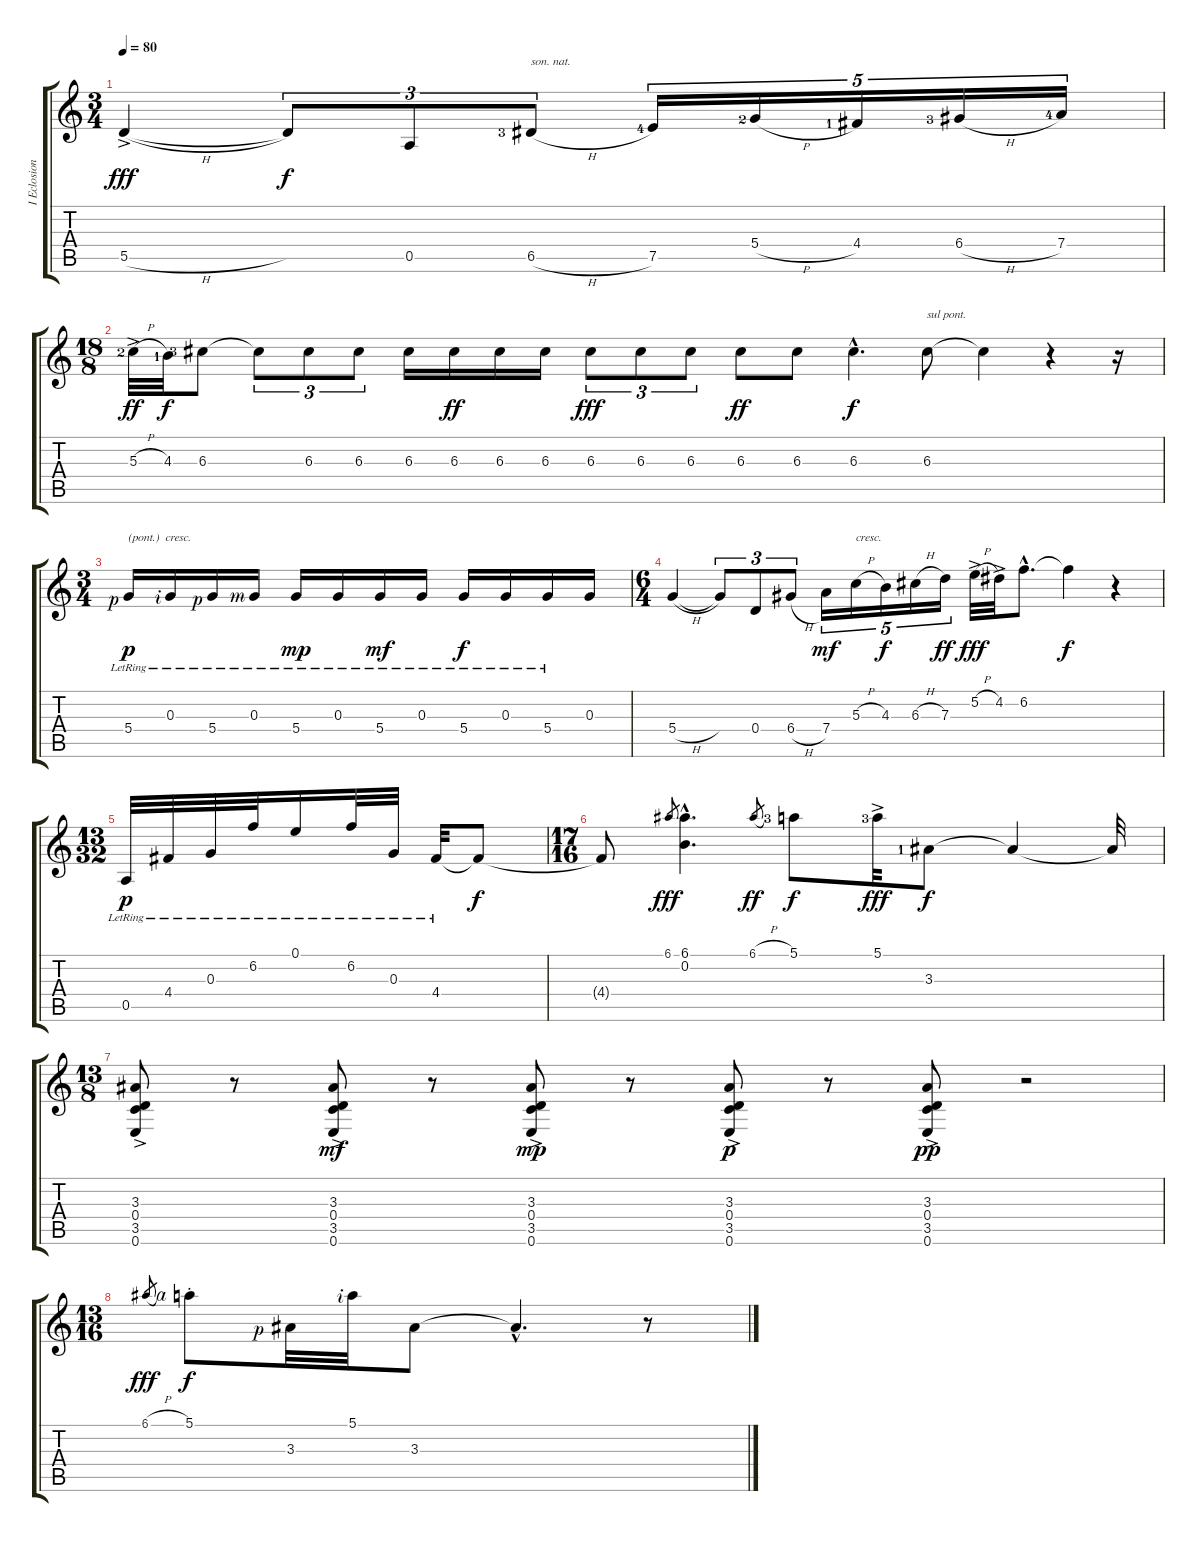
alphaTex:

\track ("I Eclosion" "I Eclosion") {instrument acousticguitarnylon}
\staff {score tabs}
\tuning (E4 B3 G3 D3 A2 E2) {hide}
\ts (3 4)
\tempo 80
\clef g2
\ks c
5.5{h ac}.4{dy fff} 5.5{t}.8{tu (3 2) dy f} 0.5.8{tu (3 2)} 6.5{h lf 4}.8{tu (3 2) txt "son. nat."} 7.5{lf 5}.16{tu (5 4)} 5.4{h lf 3}.16{tu (5 4)} 4.4{lf 2}.16{tu (5 4)} 6.4{h lf 4}.16{tu (5 4)} 7.4{lf 5}.16{tu (5 4)} |
\ts (18 8)
5.3{h ac lf 3}.32{dy ff} 4.3{lf 2}.32{dy f} 6.3{lf 4}.8 6.3{t}.8{tu (3 2)} 6.3.8{tu (3 2)} 6.3.8{tu (3 2)} 6.3.16 6.3.16{dy ff} 6.3.16 6.3.16 6.3.8{tu (3 2) dy fff} 6.3.8{tu (3 2)} 6.3.8{tu (3 2)} 6.3.8{dy ff} 6.3.8 6.3{hac}.4{d dy f} 6.3.8{txt "sul pont."} 6.3{t}.4 r.4 r.16 |
\ts (3 4)
5.4{lr rf 1}.16{txt "(pont.)  cresc." dy p} 0.3{lr rf 2}.16 5.4{lr rf 1}.16 0.3{lr rf 3}.16 5.4{lr}.16{dy mp} 0.3{lr}.16 5.4{lr}.16{dy mf} 0.3{lr}.16 5.4{lr}.16{dy f} 0.3{lr}.16 5.4{lr}.16 0.3.16 |
\ts (6 4)
5.4{h}.4 5.4{t}.8{tu (3 2)} 0.4.8{tu (3 2)} 6.4{h}.8{tu (3 2)} 7.4.16{tu (5 4) dy mf} 5.3{h}.16{tu (5 4) txt "cresc."} 4.3.16{tu (5 4) dy f} 6.3{h}.16{tu (5 4)} 7.3.16{tu (5 4) dy ff} 5.2{h ac}.32{dy fff} 4.2{ac}.32 6.2{hac}.8{d} 6.2{t}.4{dy f} r.4 |
\ts (13 32)
0.5{lr}.32{dy p} 4.4{lr}.32 0.3{lr}.32 6.2{lr}.32 0.1{lr}.16 6.2{lr}.32 0.3{lr}.32 4.4{lr}.32 4.4{t}.8{dy f} |
\ts (17 16)
4.4{t}.8 6.1.8{gr dy fff} (6.1{hac} 0.2{hac}).4{d} 6.1{h}.8{gr dy ff} 5.1{lf 4}.8{dy f} 5.1{ac lf 4}.32{dy fff} 3.3{lf 2}.8{dy f} 3.3{t}.4 3.3{t}.32 |
\ts (13 8)
(3.3 0.4 3.5 0.6{ac}).8 r.8 (3.3 0.4 3.5 0.6{ac}).8{dy mf} r.8 (3.3 0.4 3.5 0.6{ac}).8{dy mp} r.8 (3.3 0.4 3.5 0.6{ac}).8{dy p} r.8 (3.3 0.4 3.5 0.6{ac}).8{dy pp} r.2 |
\ts (13 16)
6.1{h}.8{gr dy fff} 5.1{st rf 4}.8{dy f} 3.3{rf 1}.32 5.1{rf 2}.32 3.3.8 3.3{hac t}.4{d} r.8
